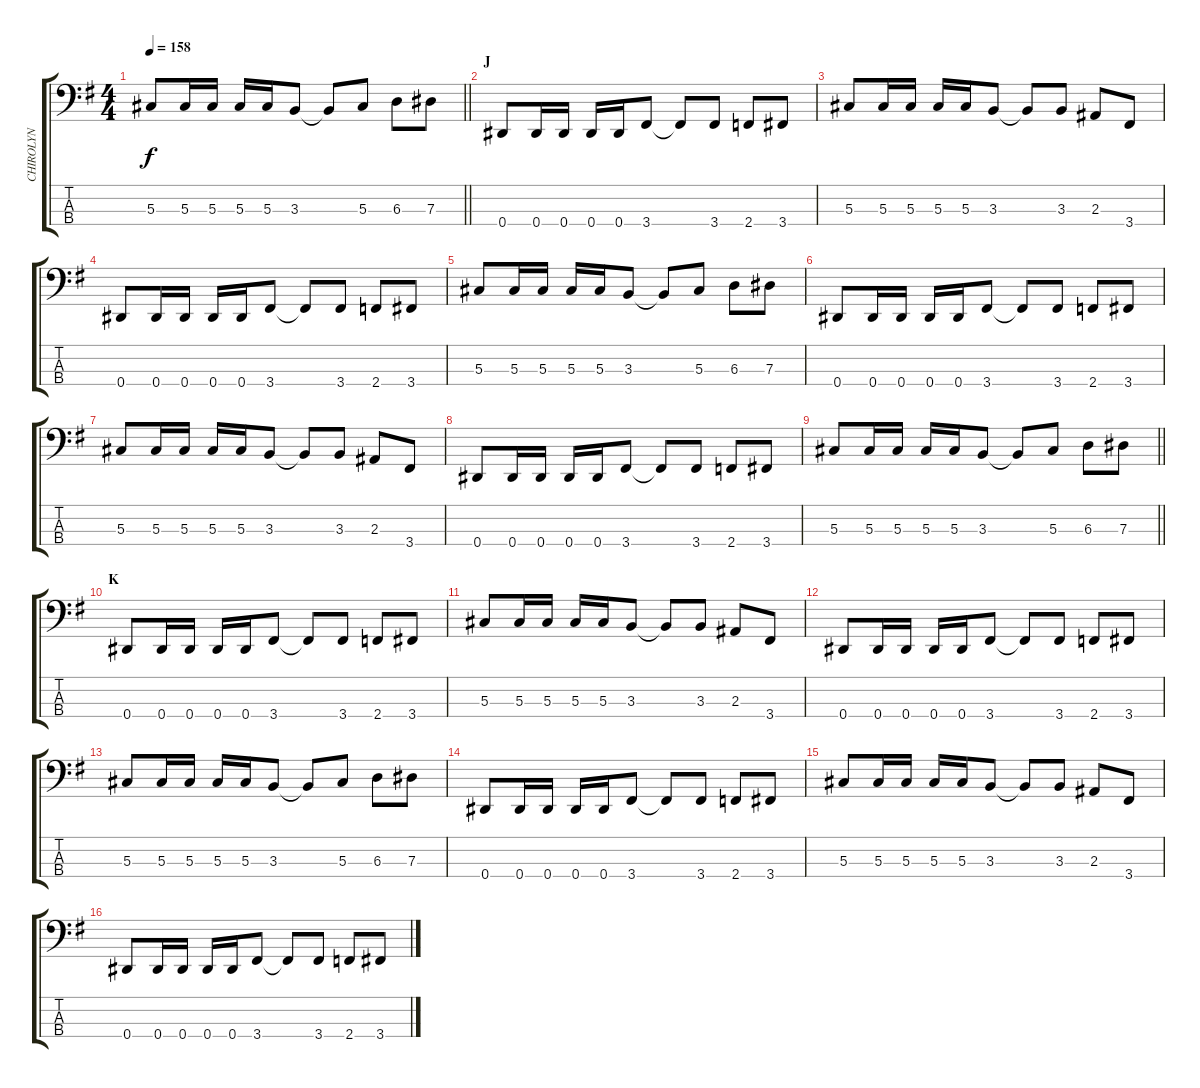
\track ("CHIROLYN" "CHIROLYN") {instrument electricbasspick}
\staff {score tabs}
\tuning (Gb2 Db2 Ab1 Eb1) {hide}
\ts (4 4)
\tempo 158
\clef f4
\barLineRight lightlight
\ks g
5.3.8{dy f} 5.3.16 5.3.16 5.3.16 5.3.16 3.3.8 3.3{t}.8 5.3.8 6.3.8 7.3.8 |
\section ("" "J")
0.4.8 0.4.16 0.4.16 0.4.16 0.4.16 3.4.8 3.4{t}.8 3.4.8 2.4.8 3.4.8 |
5.3.8 5.3.16 5.3.16 5.3.16 5.3.16 3.3.8 3.3{t}.8 3.3.8 2.3.8 3.4.8 |
0.4.8 0.4.16 0.4.16 0.4.16 0.4.16 3.4.8 3.4{t}.8 3.4.8 2.4.8 3.4.8 |
5.3.8 5.3.16 5.3.16 5.3.16 5.3.16 3.3.8 3.3{t}.8 5.3.8 6.3.8 7.3.8 |
0.4.8 0.4.16 0.4.16 0.4.16 0.4.16 3.4.8 3.4{t}.8 3.4.8 2.4.8 3.4.8 |
5.3.8 5.3.16 5.3.16 5.3.16 5.3.16 3.3.8 3.3{t}.8 3.3.8 2.3.8 3.4.8 |
0.4.8 0.4.16 0.4.16 0.4.16 0.4.16 3.4.8 3.4{t}.8 3.4.8 2.4.8 3.4.8 |
\barLineRight lightlight
5.3.8 5.3.16 5.3.16 5.3.16 5.3.16 3.3.8 3.3{t}.8 5.3.8 6.3.8 7.3.8 |
\section ("" "K")
0.4.8 0.4.16 0.4.16 0.4.16 0.4.16 3.4.8 3.4{t}.8 3.4.8 2.4.8 3.4.8 |
5.3.8 5.3.16 5.3.16 5.3.16 5.3.16 3.3.8 3.3{t}.8 3.3.8 2.3.8 3.4.8 |
0.4.8 0.4.16 0.4.16 0.4.16 0.4.16 3.4.8 3.4{t}.8 3.4.8 2.4.8 3.4.8 |
5.3.8 5.3.16 5.3.16 5.3.16 5.3.16 3.3.8 3.3{t}.8 5.3.8 6.3.8 7.3.8 |
0.4.8 0.4.16 0.4.16 0.4.16 0.4.16 3.4.8 3.4{t}.8 3.4.8 2.4.8 3.4.8 |
5.3.8 5.3.16 5.3.16 5.3.16 5.3.16 3.3.8 3.3{t}.8 3.3.8 2.3.8 3.4.8 |
0.4.8 0.4.16 0.4.16 0.4.16 0.4.16 3.4.8 3.4{t}.8 3.4.8 2.4.8 3.4.8
